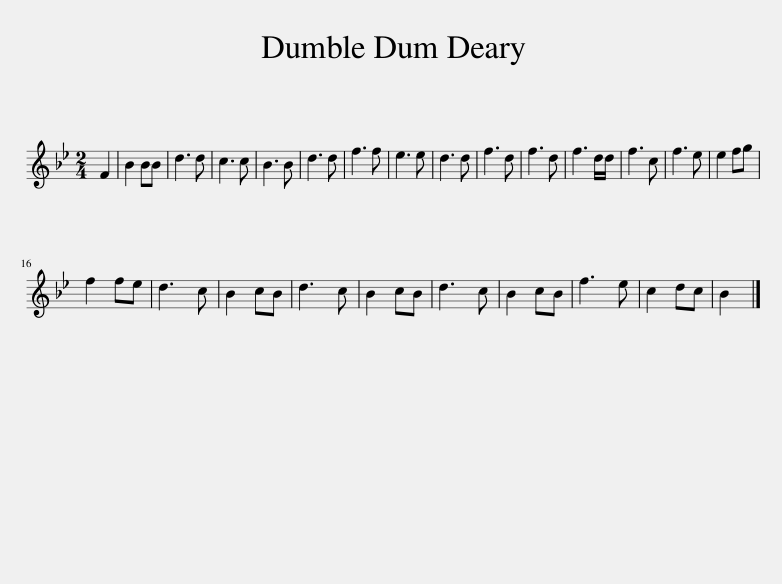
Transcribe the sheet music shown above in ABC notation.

X:1
L:1/8
M:2/4
I:linebreak $
K:Bb
V:1 treble
V:1
 F2 | B2 BB | d3 d | c3 c | B3 B | %5
 d3 d | f3 f | e3 e | d3 d | f3 d | %10
 f3 d | f3 d/d/ | f3 c | f3 e | e2 fg |$ %15
 f2 fe | d3 c | B2 cB | d3 c | B2 cB | %20
 d3 c | B2 cB | f3 e | c2 dc | B2 |] %25
